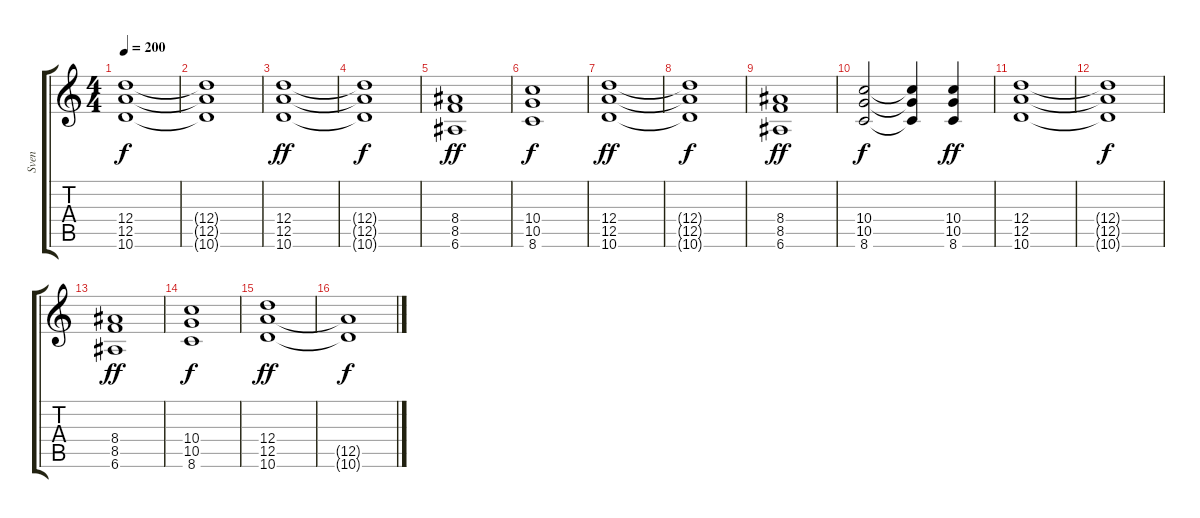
\track ("Sven" "Sven") {instrument distortionguitar}
\staff {score tabs}
\tuning (E4 B3 G3 D3 A2 E2) {hide}
\ts (4 4)
\tempo 200
\clef g2
\ks c
(12.4{t} 12.5{t} 10.6{t}).1{dy f} |
(12.4{t} 12.5{t} 10.6{t}).1 |
(12.4 12.5 10.6).1{dy ff} |
(12.4{t} 12.5{t} 10.6{t}).1{dy f} |
(8.4 8.5 6.6).1{dy ff} |
(10.4 10.5 8.6).1{dy f} |
(12.4 12.5 10.6).1{dy ff} |
(12.4{t} 12.5{t} 10.6{t}).1{dy f} |
(8.4 8.5 6.6).1{dy ff} |
(10.4 10.5 8.6).2{dy f} (10.4{t} 10.5{t} 8.6{t}).4 (10.4 10.5 8.6).4{dy ff} |
(12.4 12.5 10.6).1 |
(12.4{t} 12.5{t} 10.6{t}).1{dy f} |
(8.4 8.5 6.6).1{dy ff} |
(10.4 10.5 8.6).1{dy f} |
(12.4 12.5 10.6).1{dy ff} |
(12.5{t} 10.6{t}).1{dy f}
